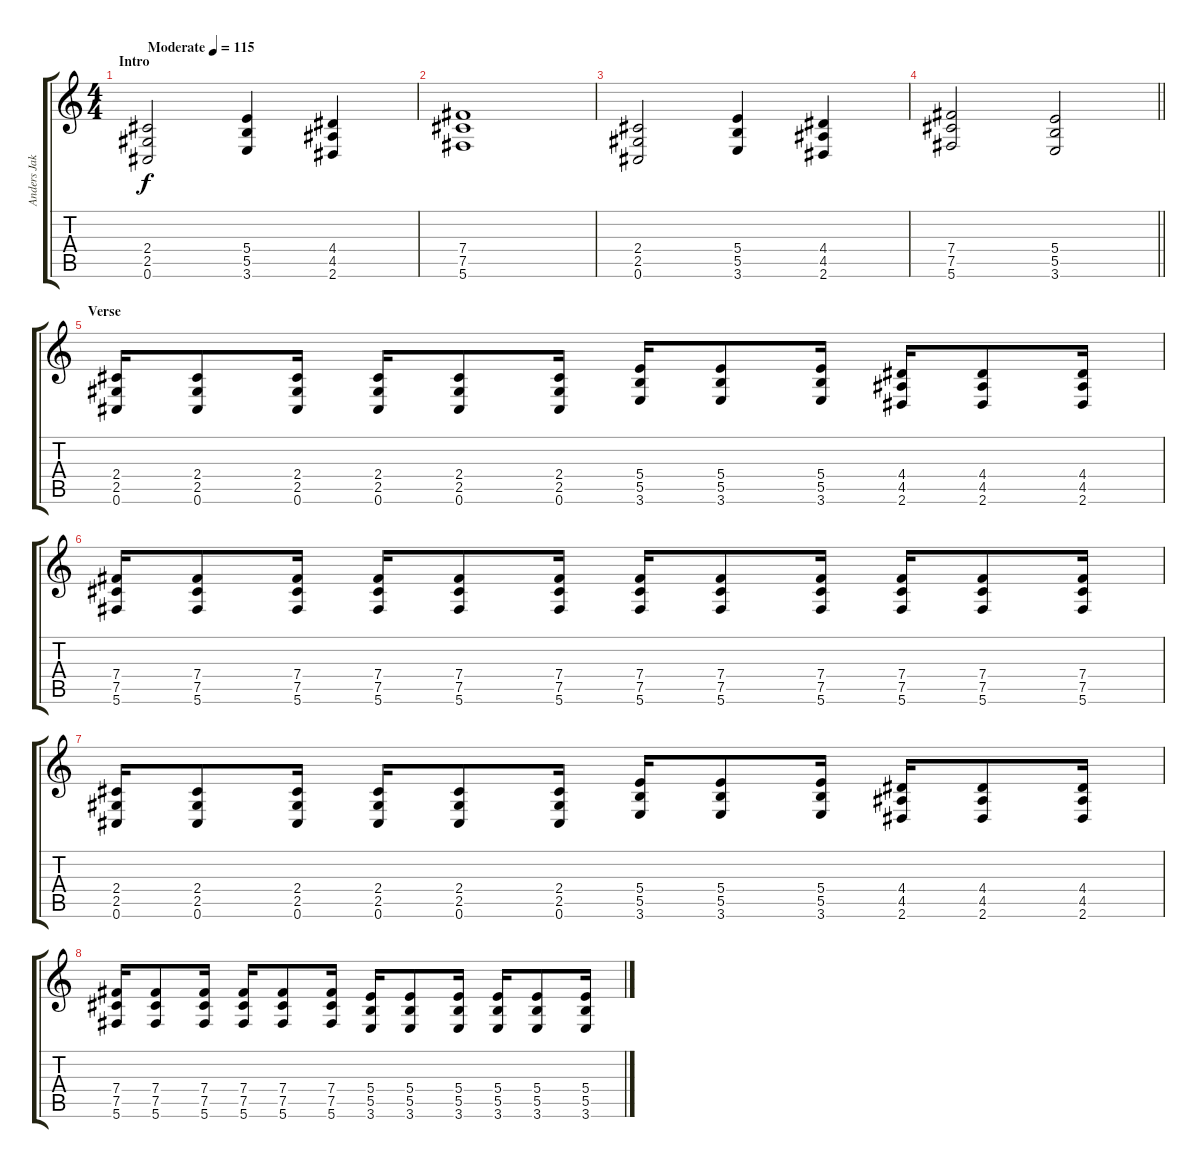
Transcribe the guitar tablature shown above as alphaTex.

\track ("Anders Jakobson" "Anders Jak") {instrument distortionguitar}
\staff {score tabs}
\tuning (Db4 Ab3 E3 B2 Gb2 Db2) {hide}
\ts (4 4)
\section ("" "Intro")
\tempo (115 "Moderate")
\clef g2
\ks c
(2.4 2.5 0.6).2{dy f instrument distortionguitar} (5.4 5.5 3.6).4 (4.4 4.5 2.6).4 |
(7.4 7.5 5.6).1 |
(2.4 2.5 0.6).2 (5.4 5.5 3.6).4 (4.4 4.5 2.6).4 |
\barLineRight lightlight
(7.4 7.5 5.6).2 (5.4 5.5 3.6).2 |
\section ("" "Verse")
(2.4 2.5 0.6).16 (2.4 2.5 0.6).8 (2.4 2.5 0.6).16 (2.4 2.5 0.6).16 (2.4 2.5 0.6).8 (2.4 2.5 0.6).16 (5.4 5.5 3.6).16 (5.4 5.5 3.6).8 (5.4 5.5 3.6).16 (4.4 4.5 2.6).16 (4.4 4.5 2.6).8 (4.4 4.5 2.6).16 |
(7.4 7.5 5.6).16 (7.4 7.5 5.6).8 (7.4 7.5 5.6).16 (7.4 7.5 5.6).16 (7.4 7.5 5.6).8 (7.4 7.5 5.6).16 (7.4 7.5 5.6).16 (7.4 7.5 5.6).8 (7.4 7.5 5.6).16 (7.4 7.5 5.6).16 (7.4 7.5 5.6).8 (7.4 7.5 5.6).16 |
(2.4 2.5 0.6).16 (2.4 2.5 0.6).8 (2.4 2.5 0.6).16 (2.4 2.5 0.6).16 (2.4 2.5 0.6).8 (2.4 2.5 0.6).16 (5.4 5.5 3.6).16 (5.4 5.5 3.6).8 (5.4 5.5 3.6).16 (4.4 4.5 2.6).16 (4.4 4.5 2.6).8 (4.4 4.5 2.6).16 |
(7.4 7.5 5.6).16 (7.4 7.5 5.6).8 (7.4 7.5 5.6).16 (7.4 7.5 5.6).16 (7.4 7.5 5.6).8 (7.4 7.5 5.6).16 (5.4 5.5 3.6).16 (5.4 5.5 3.6).8 (5.4 5.5 3.6).16 (5.4 5.5 3.6).16 (5.4 5.5 3.6).8 (5.4 5.5 3.6).16
